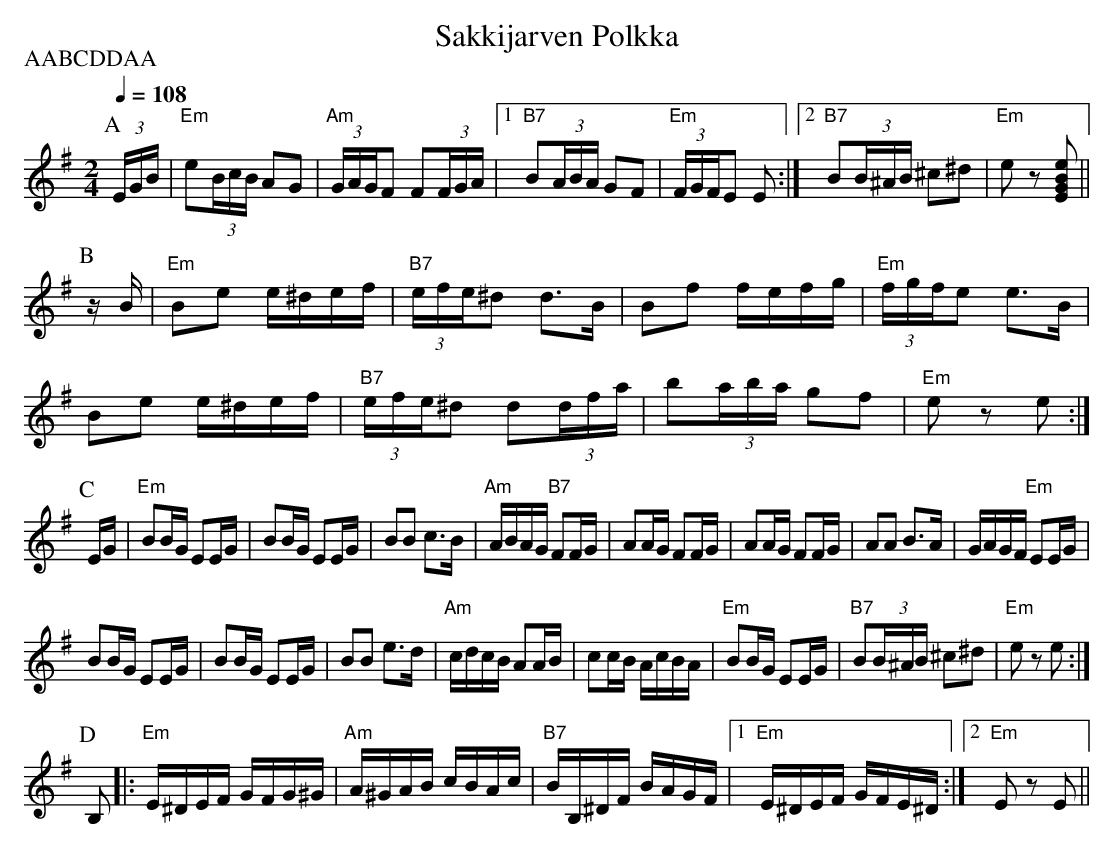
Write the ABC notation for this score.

X:1
T:Sakkijarven Polkka
M:2/4
L:1/16
Q:1/4=108
P:AABCDDAA
K:EMin
P:A
(3EGB|"Em"e2(3BcB A2G2|"Am"(3GAGF2 F2(3FGA|[1 "B7"B2(3ABA   G2F2 |"Em"(3FGFE2  E2       :|\
                                           [2 "B7"B2(3B^AB ^c2^d2|"Em"  e2 z2 [E2G2B2e2]||
P:B
zB|"Em"B2e2 e^def|"B7"(3efe^d2 d3B    |B2f2    fefg|"Em"(3fgfe2 e3B|
       B2e2 e^def|"B7"(3efe^d2 d2(3dfa|b2(3aba g2f2|"Em" e2  z2 e2:|
P:C
EG|"Em"B2BG E2EG|    B2BG E2EG|    B2B2      c3B  |"Am"ABAG "B7"F2FG|\
       A2AG F2FG|    A2AG F2FG|    A2A2      B3A  |    GAGF "Em"E2EG|
       B2BG E2EG|    B2BG E2EG|    B2B2      e3d  |"Am"cdcB     A2AB|\
       c2cB AcBA|"Em"B2BG E2EG|"B7"B2(3B^AB ^c2^d2|"Em"e2z2     e2 :|
P:D
B,2|:"Em"E^DEF GFG^G|"Am"A^GAB cBAc|"B7"BB,^DF BAGF|[1 "Em"E^DEF GFE^D:|\
                                                    [2 "Em"E2 z2 E2   ||
